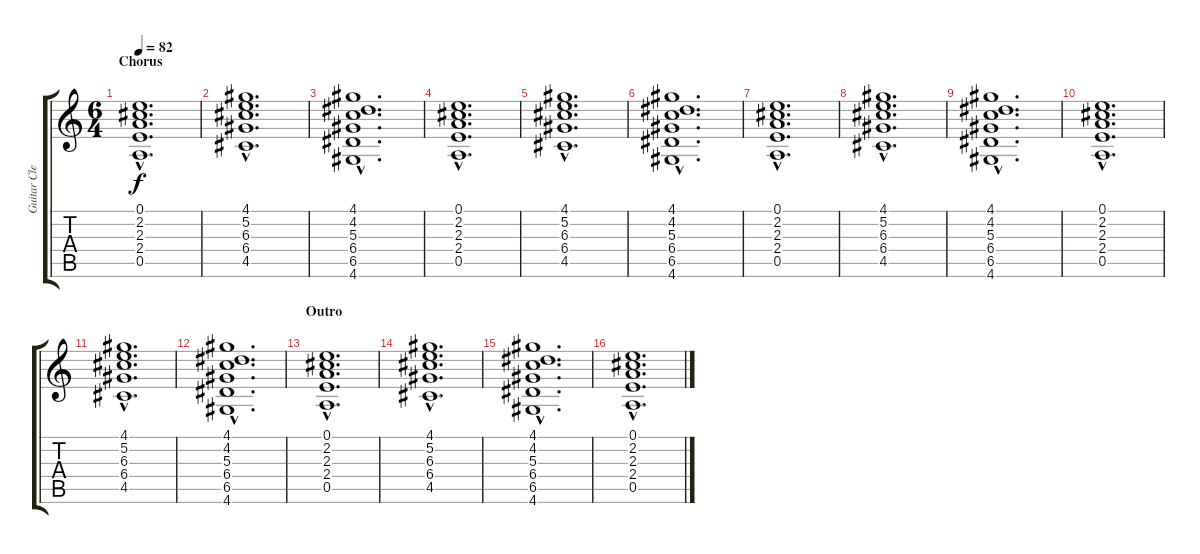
\track ("Guitar Clean" "Guitar Cle") {instrument electricguitarjazz}
\staff {score tabs}
\tuning (E4 B3 G3 D3 A2 E2) {hide}
\ts (6 4)
\section ("" "Chorus")
\tempo 82
\clef g2
\ks c
(0.1{hac} 2.2{hac} 2.3{hac} 2.4{hac} 0.5{hac}).1{d dy f} |
(4.1{hac} 5.2{hac} 6.3{hac} 6.4{hac} 4.5{hac}).1{d} |
(4.1{hac} 4.2{hac} 5.3{hac} 6.4{hac} 6.5{hac} 4.6{hac}).1{d} |
(0.1{hac} 2.2{hac} 2.3{hac} 2.4{hac} 0.5{hac}).1{d} |
(4.1{hac} 5.2{hac} 6.3{hac} 6.4{hac} 4.5{hac}).1{d} |
(4.1{hac} 4.2{hac} 5.3{hac} 6.4{hac} 6.5{hac} 4.6{hac}).1{d} |
(0.1{hac} 2.2{hac} 2.3{hac} 2.4{hac} 0.5{hac}).1{d} |
(4.1{hac} 5.2{hac} 6.3{hac} 6.4{hac} 4.5{hac}).1{d} |
(4.1{hac} 4.2{hac} 5.3{hac} 6.4{hac} 6.5{hac} 4.6{hac}).1{d} |
(0.1{hac} 2.2{hac} 2.3{hac} 2.4{hac} 0.5{hac}).1{d} |
(4.1{hac} 5.2{hac} 6.3{hac} 6.4{hac} 4.5{hac}).1{d} |
(4.1{hac} 4.2{hac} 5.3{hac} 6.4{hac} 6.5{hac} 4.6{hac}).1{d} |
\section ("" "Outro")
(0.1{hac} 2.2{hac} 2.3{hac} 2.4{hac} 0.5{hac}).1{d} |
(4.1{hac} 5.2{hac} 6.3{hac} 6.4{hac} 4.5{hac}).1{d} |
(4.1{hac} 4.2{hac} 5.3{hac} 6.4{hac} 6.5{hac} 4.6{hac}).1{d} |
(0.1{hac} 2.2{hac} 2.3{hac} 2.4{hac} 0.5{hac}).1{d}
